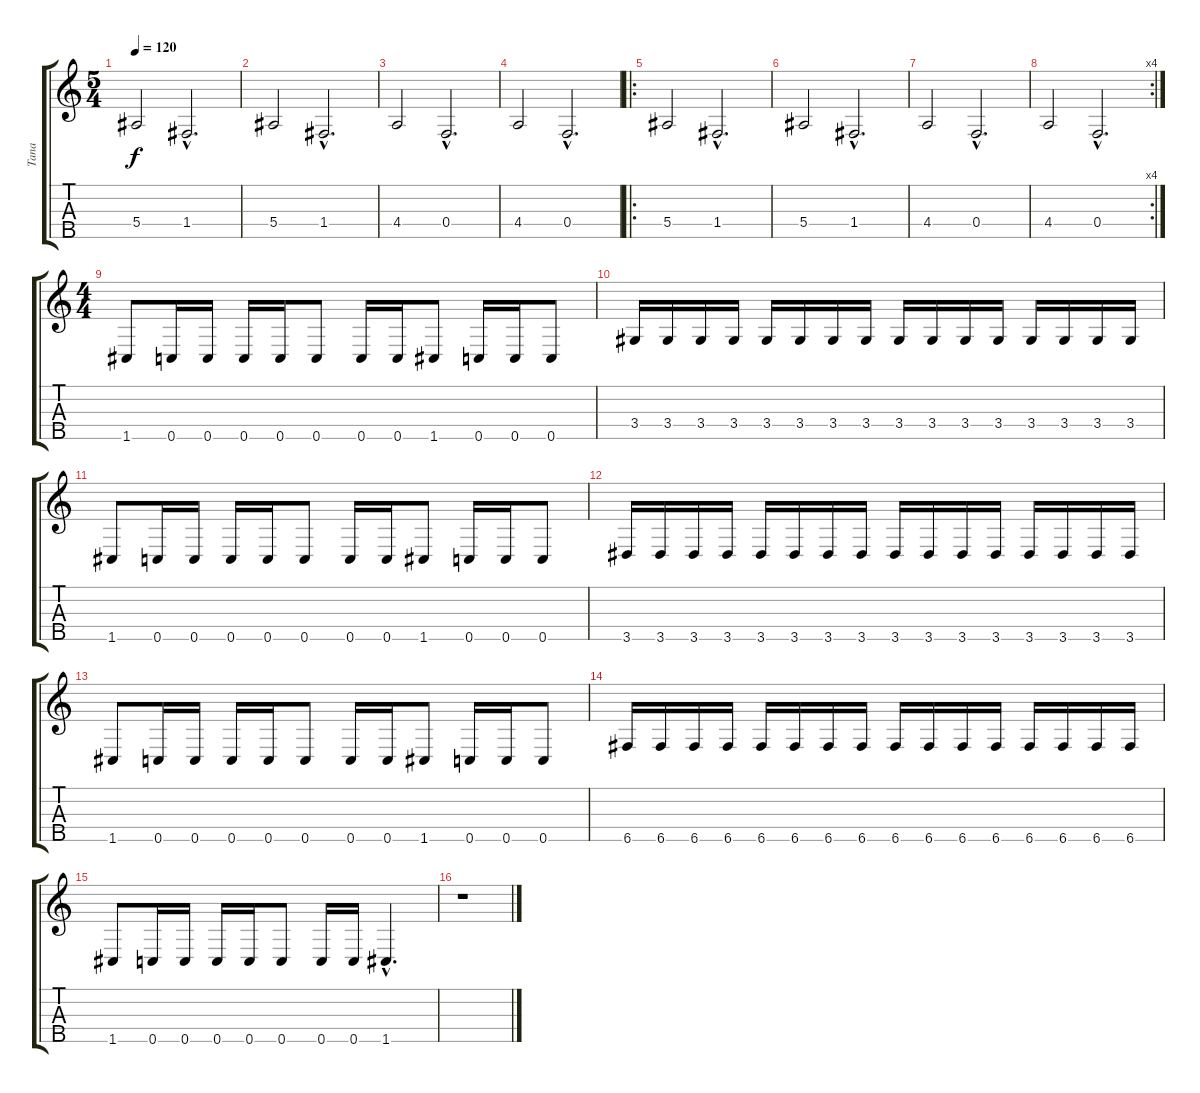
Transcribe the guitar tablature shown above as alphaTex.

\track ("Tana" "Tana") {instrument acousticbass}
\staff {score tabs}
\tuning (Ab3 Eb3 Bb2 F2 C2) {hide}
\ts (5 4)
\tempo 120
\clef g2
\ks c
5.4.2{dy f} 1.4{hac}.2{d} |
5.4.2 1.4{hac}.2{d} |
4.4.2 0.4{hac}.2{d} |
4.4.2 0.4{hac}.2{d} |
\ro
5.4.2 1.4{hac}.2{d} |
5.4.2 1.4{hac}.2{d} |
4.4.2 0.4{hac}.2{d} |
\rc 4
4.4.2 0.4{hac}.2{d} |
\ts (4 4)
1.5.8 0.5.16 0.5.16 0.5.16 0.5.16 0.5.8 0.5.16 0.5.16 1.5.8 0.5.16 0.5.16 0.5.8 |
3.4.16 3.4.16 3.4.16 3.4.16 3.4.16 3.4.16 3.4.16 3.4.16 3.4.16 3.4.16 3.4.16 3.4.16 3.4.16 3.4.16 3.4.16 3.4.16 |
1.5.8 0.5.16 0.5.16 0.5.16 0.5.16 0.5.8 0.5.16 0.5.16 1.5.8 0.5.16 0.5.16 0.5.8 |
3.5.16 3.5.16 3.5.16 3.5.16 3.5.16 3.5.16 3.5.16 3.5.16 3.5.16 3.5.16 3.5.16 3.5.16 3.5.16 3.5.16 3.5.16 3.5.16 |
1.5.8 0.5.16 0.5.16 0.5.16 0.5.16 0.5.8 0.5.16 0.5.16 1.5.8 0.5.16 0.5.16 0.5.8 |
6.5.16 6.5.16 6.5.16 6.5.16 6.5.16 6.5.16 6.5.16 6.5.16 6.5.16 6.5.16 6.5.16 6.5.16 6.5.16 6.5.16 6.5.16 6.5.16 |
1.5.8 0.5.16 0.5.16 0.5.16 0.5.16 0.5.8 0.5.16 0.5.16 1.5{hac}.4{d} |
r.1
